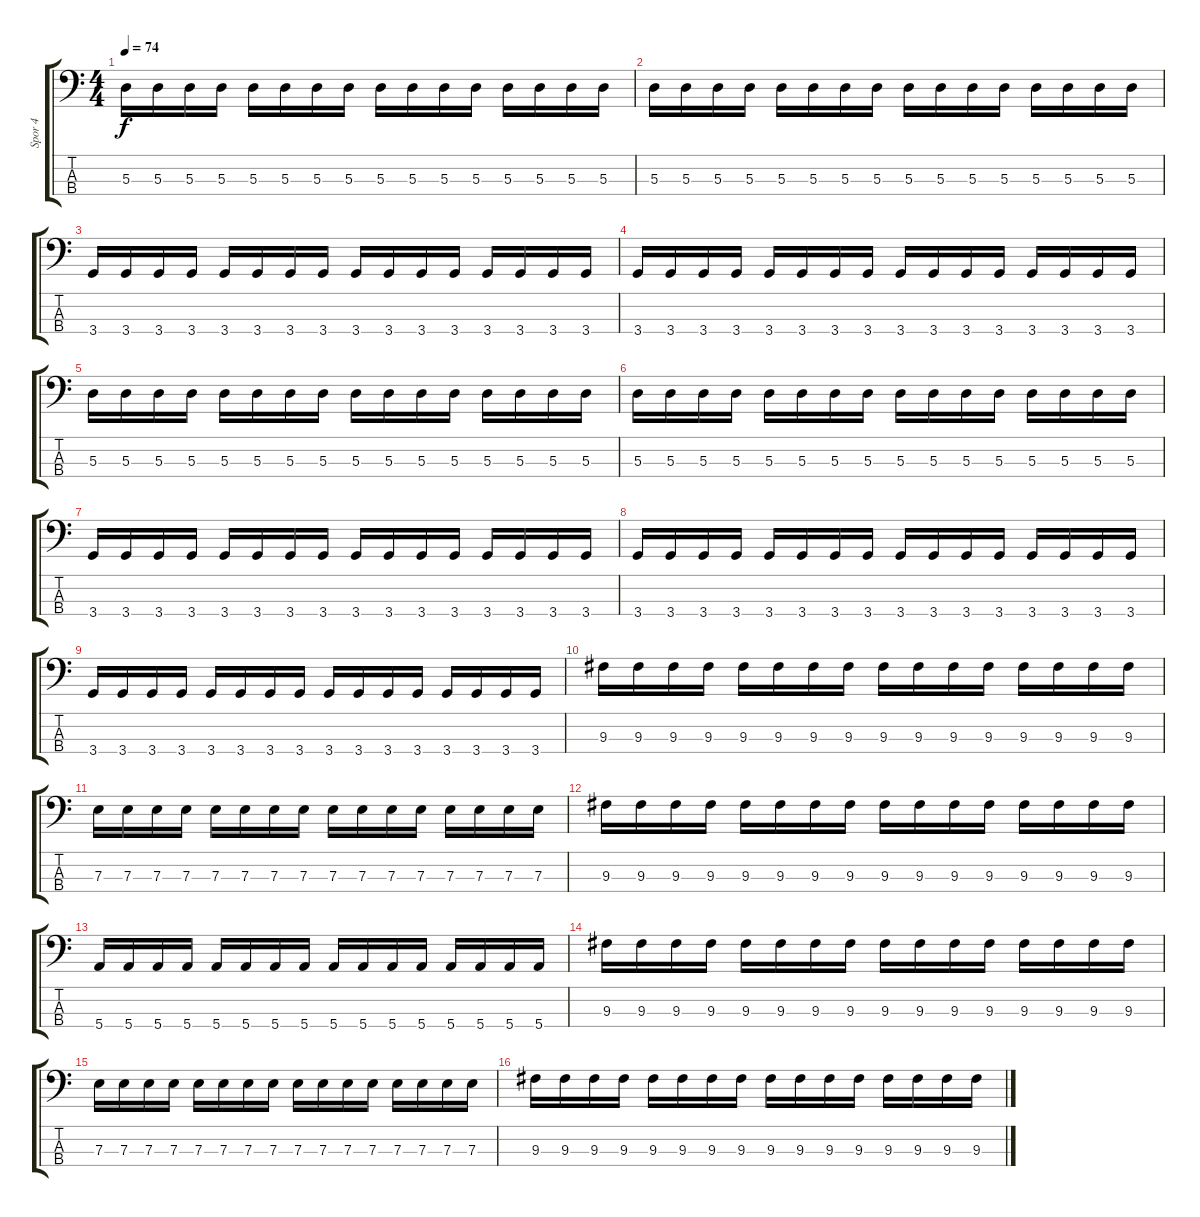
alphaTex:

\track ("Spor 4" "Spor 4") {instrument electricbasspick}
\staff {score tabs}
\tuning (G2 D2 A1 E1) {hide}
\ts (4 4)
\tempo 74
\clef f4
\ks c
5.3.16{dy f} 5.3.16 5.3.16 5.3.16 5.3.16 5.3.16 5.3.16 5.3.16 5.3.16 5.3.16 5.3.16 5.3.16 5.3.16 5.3.16 5.3.16 5.3.16 |
5.3.16 5.3.16 5.3.16 5.3.16 5.3.16 5.3.16 5.3.16 5.3.16 5.3.16 5.3.16 5.3.16 5.3.16 5.3.16 5.3.16 5.3.16 5.3.16 |
3.4.16 3.4.16 3.4.16 3.4.16 3.4.16 3.4.16 3.4.16 3.4.16 3.4.16 3.4.16 3.4.16 3.4.16 3.4.16 3.4.16 3.4.16 3.4.16 |
3.4.16 3.4.16 3.4.16 3.4.16 3.4.16 3.4.16 3.4.16 3.4.16 3.4.16 3.4.16 3.4.16 3.4.16 3.4.16 3.4.16 3.4.16 3.4.16 |
5.3.16 5.3.16 5.3.16 5.3.16 5.3.16 5.3.16 5.3.16 5.3.16 5.3.16 5.3.16 5.3.16 5.3.16 5.3.16 5.3.16 5.3.16 5.3.16 |
5.3.16 5.3.16 5.3.16 5.3.16 5.3.16 5.3.16 5.3.16 5.3.16 5.3.16 5.3.16 5.3.16 5.3.16 5.3.16 5.3.16 5.3.16 5.3.16 |
3.4.16 3.4.16 3.4.16 3.4.16 3.4.16 3.4.16 3.4.16 3.4.16 3.4.16 3.4.16 3.4.16 3.4.16 3.4.16 3.4.16 3.4.16 3.4.16 |
3.4.16 3.4.16 3.4.16 3.4.16 3.4.16 3.4.16 3.4.16 3.4.16 3.4.16 3.4.16 3.4.16 3.4.16 3.4.16 3.4.16 3.4.16 3.4.16 |
3.4.16 3.4.16 3.4.16 3.4.16 3.4.16 3.4.16 3.4.16 3.4.16 3.4.16 3.4.16 3.4.16 3.4.16 3.4.16 3.4.16 3.4.16 3.4.16 |
9.3.16 9.3.16 9.3.16 9.3.16 9.3.16 9.3.16 9.3.16 9.3.16 9.3.16 9.3.16 9.3.16 9.3.16 9.3.16 9.3.16 9.3.16 9.3.16 |
7.3.16 7.3.16 7.3.16 7.3.16 7.3.16 7.3.16 7.3.16 7.3.16 7.3.16 7.3.16 7.3.16 7.3.16 7.3.16 7.3.16 7.3.16 7.3.16 |
9.3.16 9.3.16 9.3.16 9.3.16 9.3.16 9.3.16 9.3.16 9.3.16 9.3.16 9.3.16 9.3.16 9.3.16 9.3.16 9.3.16 9.3.16 9.3.16 |
5.4.16 5.4.16 5.4.16 5.4.16 5.4.16 5.4.16 5.4.16 5.4.16 5.4.16 5.4.16 5.4.16 5.4.16 5.4.16 5.4.16 5.4.16 5.4.16 |
9.3.16 9.3.16 9.3.16 9.3.16 9.3.16 9.3.16 9.3.16 9.3.16 9.3.16 9.3.16 9.3.16 9.3.16 9.3.16 9.3.16 9.3.16 9.3.16 |
7.3.16 7.3.16 7.3.16 7.3.16 7.3.16 7.3.16 7.3.16 7.3.16 7.3.16 7.3.16 7.3.16 7.3.16 7.3.16 7.3.16 7.3.16 7.3.16 |
9.3.16 9.3.16 9.3.16 9.3.16 9.3.16 9.3.16 9.3.16 9.3.16 9.3.16 9.3.16 9.3.16 9.3.16 9.3.16 9.3.16 9.3.16 9.3.16
